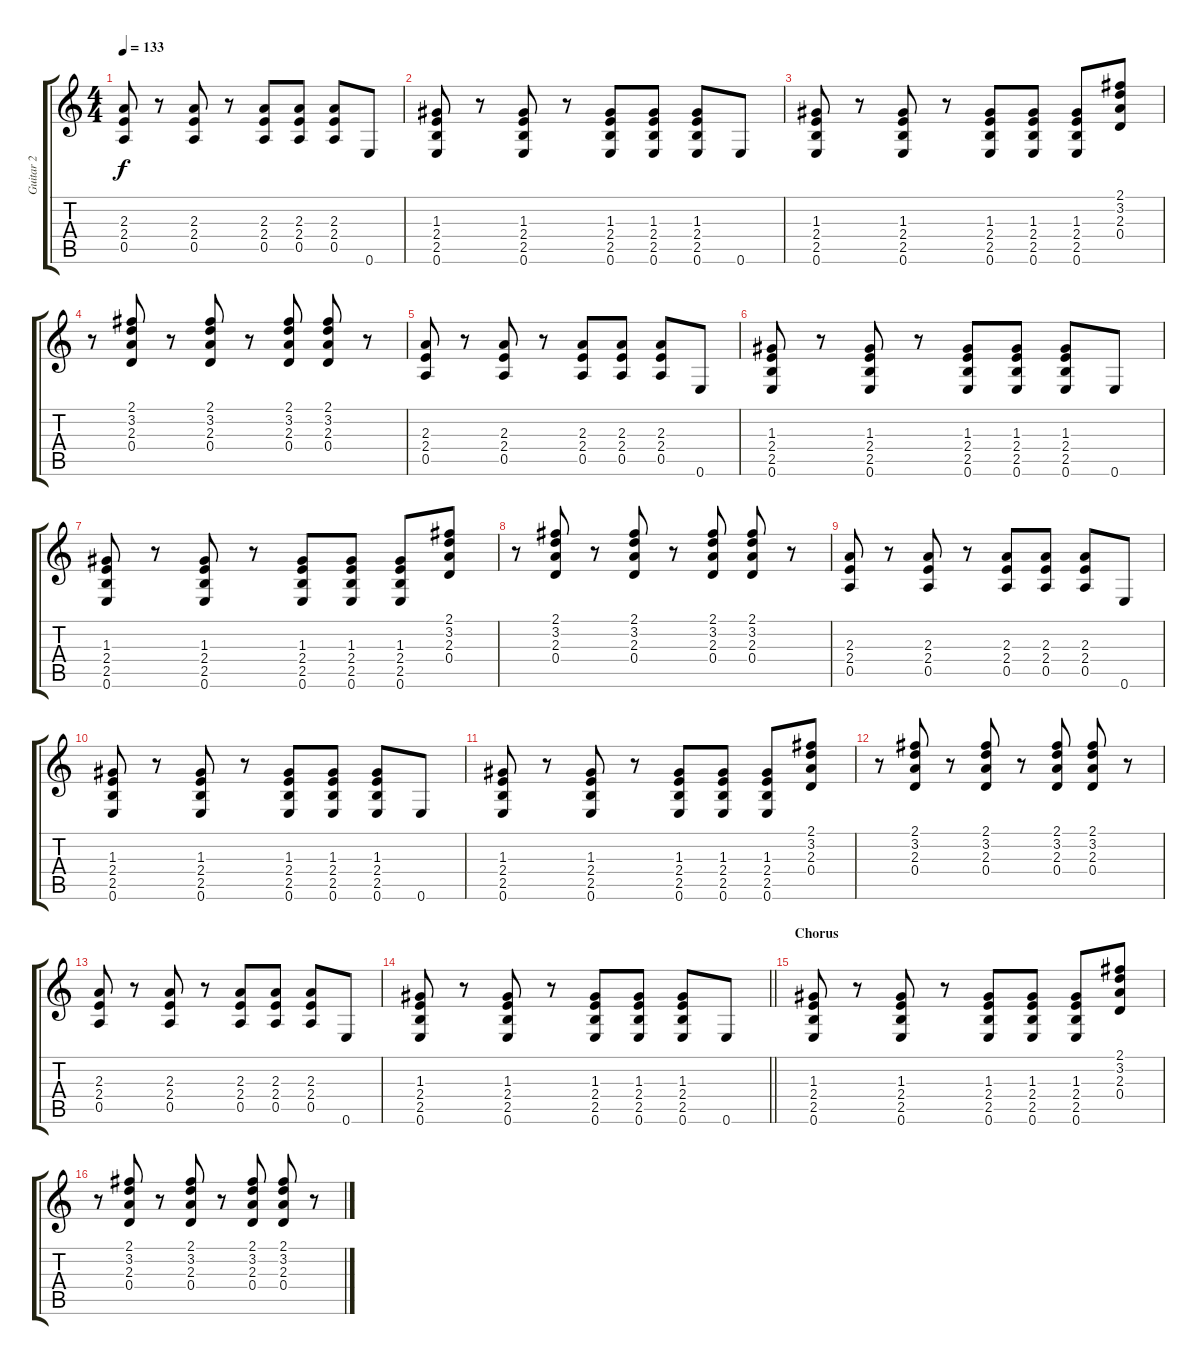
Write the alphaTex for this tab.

\track ("Guitar 2" "Guitar 2") {instrument electricguitarclean}
\staff {score tabs}
\tuning (E4 B3 G3 D3 A2 E2) {hide}
\ts (4 4)
\tempo 133
\clef g2
\ks c
(2.3 2.4 0.5).8{dy f} r.8 (2.3 2.4 0.5).8 r.8 (2.3 2.4 0.5).8 (2.3 2.4 0.5).8 (2.3 2.4 0.5).8 0.6.8 |
(1.3 2.4 2.5 0.6).8 r.8 (1.3 2.4 2.5 0.6).8 r.8 (1.3 2.4 2.5 0.6).8 (1.3 2.4 2.5 0.6).8 (1.3 2.4 2.5 0.6).8 0.6.8 |
(1.3 2.4 2.5 0.6).8 r.8 (1.3 2.4 2.5 0.6).8 r.8 (1.3 2.4 2.5 0.6).8 (1.3 2.4 2.5 0.6).8 (1.3 2.4 2.5 0.6).8 (2.1 3.2 2.3 0.4).8 |
r.8 (2.1 3.2 2.3 0.4).8 r.8 (2.1 3.2 2.3 0.4).8 r.8 (2.1 3.2 2.3 0.4).8 (2.1 3.2 2.3 0.4).8 r.8 |
(2.3 2.4 0.5).8 r.8 (2.3 2.4 0.5).8 r.8 (2.3 2.4 0.5).8 (2.3 2.4 0.5).8 (2.3 2.4 0.5).8 0.6.8 |
(1.3 2.4 2.5 0.6).8 r.8 (1.3 2.4 2.5 0.6).8 r.8 (1.3 2.4 2.5 0.6).8 (1.3 2.4 2.5 0.6).8 (1.3 2.4 2.5 0.6).8 0.6.8 |
(1.3 2.4 2.5 0.6).8 r.8 (1.3 2.4 2.5 0.6).8 r.8 (1.3 2.4 2.5 0.6).8 (1.3 2.4 2.5 0.6).8 (1.3 2.4 2.5 0.6).8 (2.1 3.2 2.3 0.4).8 |
r.8 (2.1 3.2 2.3 0.4).8 r.8 (2.1 3.2 2.3 0.4).8 r.8 (2.1 3.2 2.3 0.4).8 (2.1 3.2 2.3 0.4).8 r.8 |
(2.3 2.4 0.5).8 r.8 (2.3 2.4 0.5).8 r.8 (2.3 2.4 0.5).8 (2.3 2.4 0.5).8 (2.3 2.4 0.5).8 0.6.8 |
(1.3 2.4 2.5 0.6).8 r.8 (1.3 2.4 2.5 0.6).8 r.8 (1.3 2.4 2.5 0.6).8 (1.3 2.4 2.5 0.6).8 (1.3 2.4 2.5 0.6).8 0.6.8 |
(1.3 2.4 2.5 0.6).8 r.8 (1.3 2.4 2.5 0.6).8 r.8 (1.3 2.4 2.5 0.6).8 (1.3 2.4 2.5 0.6).8 (1.3 2.4 2.5 0.6).8 (2.1 3.2 2.3 0.4).8 |
r.8 (2.1 3.2 2.3 0.4).8 r.8 (2.1 3.2 2.3 0.4).8 r.8 (2.1 3.2 2.3 0.4).8 (2.1 3.2 2.3 0.4).8 r.8 |
(2.3 2.4 0.5).8 r.8 (2.3 2.4 0.5).8 r.8 (2.3 2.4 0.5).8 (2.3 2.4 0.5).8 (2.3 2.4 0.5).8 0.6.8 |
\barLineRight lightlight
(1.3 2.4 2.5 0.6).8 r.8 (1.3 2.4 2.5 0.6).8 r.8 (1.3 2.4 2.5 0.6).8 (1.3 2.4 2.5 0.6).8 (1.3 2.4 2.5 0.6).8 0.6.8 |
\section ("" "Chorus")
(1.3 2.4 2.5 0.6).8 r.8 (1.3 2.4 2.5 0.6).8 r.8 (1.3 2.4 2.5 0.6).8 (1.3 2.4 2.5 0.6).8 (1.3 2.4 2.5 0.6).8 (2.1 3.2 2.3 0.4).8 |
r.8 (2.1 3.2 2.3 0.4).8 r.8 (2.1 3.2 2.3 0.4).8 r.8 (2.1 3.2 2.3 0.4).8 (2.1 3.2 2.3 0.4).8 r.8
